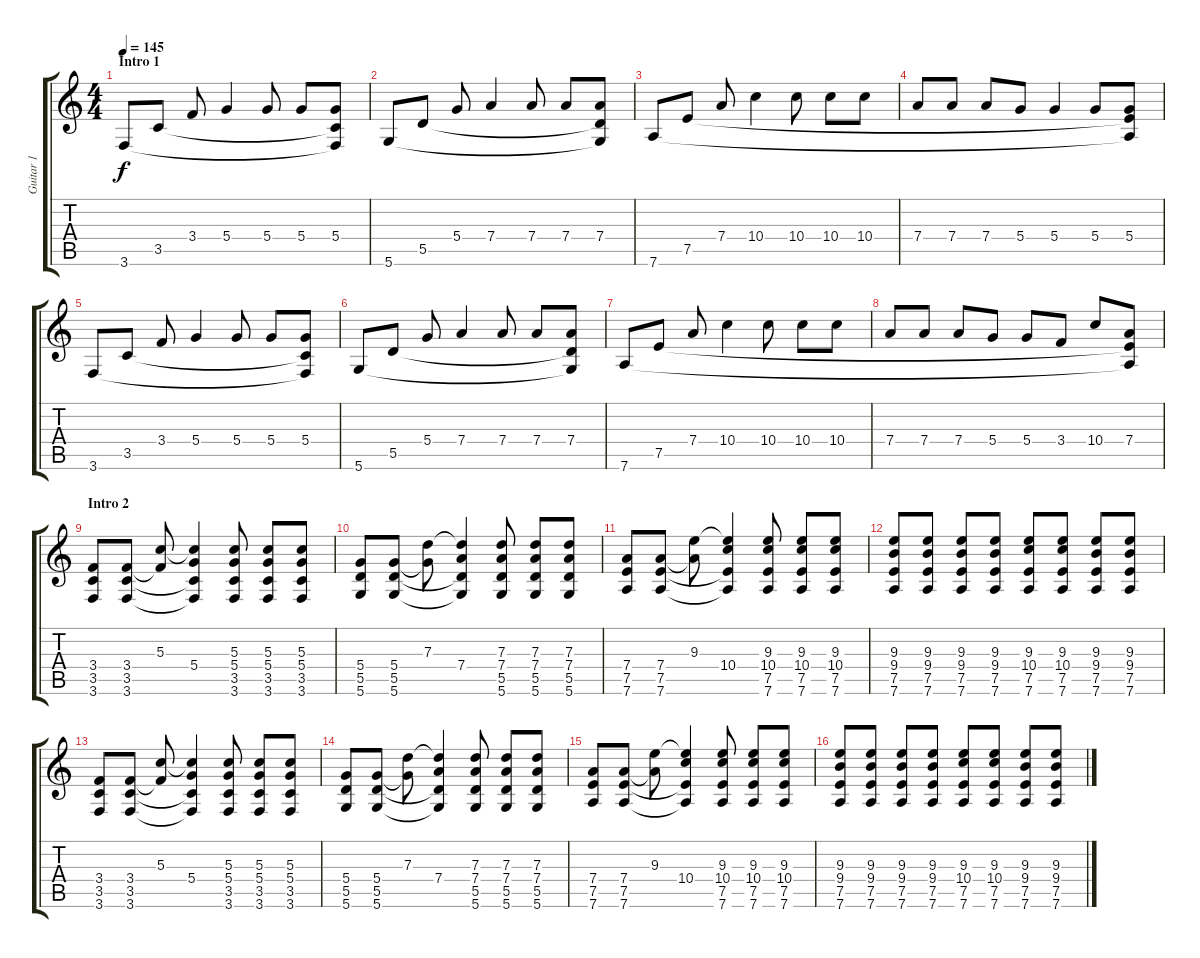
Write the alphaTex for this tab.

\track ("Guitar 1" "Guitar 1") {instrument distortionguitar}
\staff {score tabs}
\tuning (E4 B3 G3 D3 A2 D2) {hide}
\ts (4 4)
\section ("" "Intro 1")
\tempo 145
\clef g2
\ks c
3.6.8{dy f instrument distortionguitar} 3.5.8 3.4.8 5.4.4 5.4.8 5.4.8 (5.4 3.5{t} 3.6{t}).8 |
5.6.8 5.5.8 5.4.8 7.4.4 7.4.8 7.4.8 (7.4 5.5{t} 5.6{t}).8 |
7.6.8 7.5.8 7.4.8 10.4.4 10.4.8 10.4.8 10.4.8 |
7.4.8 7.4.8 7.4.8 5.4.8 5.4.4 5.4.8 (5.4 7.5{t} 7.6{t}).8 |
3.6.8 3.5.8 3.4.8 5.4.4 5.4.8 5.4.8 (5.4 3.5{t} 3.6{t}).8 |
5.6.8 5.5.8 5.4.8 7.4.4 7.4.8 7.4.8 (7.4 5.5{t} 5.6{t}).8 |
7.6.8 7.5.8 7.4.8 10.4.4 10.4.8 10.4.8 10.4.8 |
7.4.8 7.4.8 7.4.8 5.4.8 5.4.8 3.4.8 10.4.8 (7.4 7.5{t} 7.6{t}).8 |
\section ("" "Intro 2")
(3.4 3.5 3.6).8 (3.4 3.5 3.6).8 (5.3 3.4{t}).8 (5.3{t} 5.4 3.5{t} 3.6{t}).4 (5.3 5.4 3.5 3.6).8 (5.3 5.4 3.5 3.6).8 (5.3 5.4 3.5 3.6).8 |
(5.4 5.5 5.6).8 (5.4 5.5 5.6).8 (7.3 5.4{t}).8 (7.3{t} 7.4 5.5{t} 5.6{t}).4 (7.3 7.4 5.5 5.6).8 (7.3 7.4 5.5 5.6).8 (7.3 7.4 5.5 5.6).8 |
(7.4 7.5 7.6).8 (7.4 7.5 7.6).8 (9.3 7.4{t}).8 (9.3{t} 10.4 7.5{t} 7.6{t}).4 (9.3 10.4 7.5 7.6).8 (9.3 10.4 7.5 7.6).8 (9.3 10.4 7.5 7.6).8 |
(9.3 9.4 7.5 7.6).8 (9.3 9.4 7.5 7.6).8 (9.3 9.4 7.5 7.6).8 (9.3 9.4 7.5 7.6).8 (9.3 10.4 7.5 7.6).8 (9.3 10.4 7.5 7.6).8 (9.3 9.4 7.5 7.6).8 (9.3 9.4 7.5 7.6).8 |
(3.4 3.5 3.6).8 (3.4 3.5 3.6).8 (5.3 3.4{t}).8 (5.3{t} 5.4 3.5{t} 3.6{t}).4 (5.3 5.4 3.5 3.6).8 (5.3 5.4 3.5 3.6).8 (5.3 5.4 3.5 3.6).8 |
(5.4 5.5 5.6).8 (5.4 5.5 5.6).8 (7.3 5.4{t}).8 (7.3{t} 7.4 5.5{t} 5.6{t}).4 (7.3 7.4 5.5 5.6).8 (7.3 7.4 5.5 5.6).8 (7.3 7.4 5.5 5.6).8 |
(7.4 7.5 7.6).8 (7.4 7.5 7.6).8 (9.3 7.4{t}).8 (9.3{t} 10.4 7.5{t} 7.6{t}).4 (9.3 10.4 7.5 7.6).8 (9.3 10.4 7.5 7.6).8 (9.3 10.4 7.5 7.6).8 |
(9.3 9.4 7.5 7.6).8 (9.3 9.4 7.5 7.6).8 (9.3 9.4 7.5 7.6).8 (9.3 9.4 7.5 7.6).8 (9.3 10.4 7.5 7.6).8 (9.3 10.4 7.5 7.6).8 (9.3 9.4 7.5 7.6).8 (9.3 9.4 7.5 7.6).8
